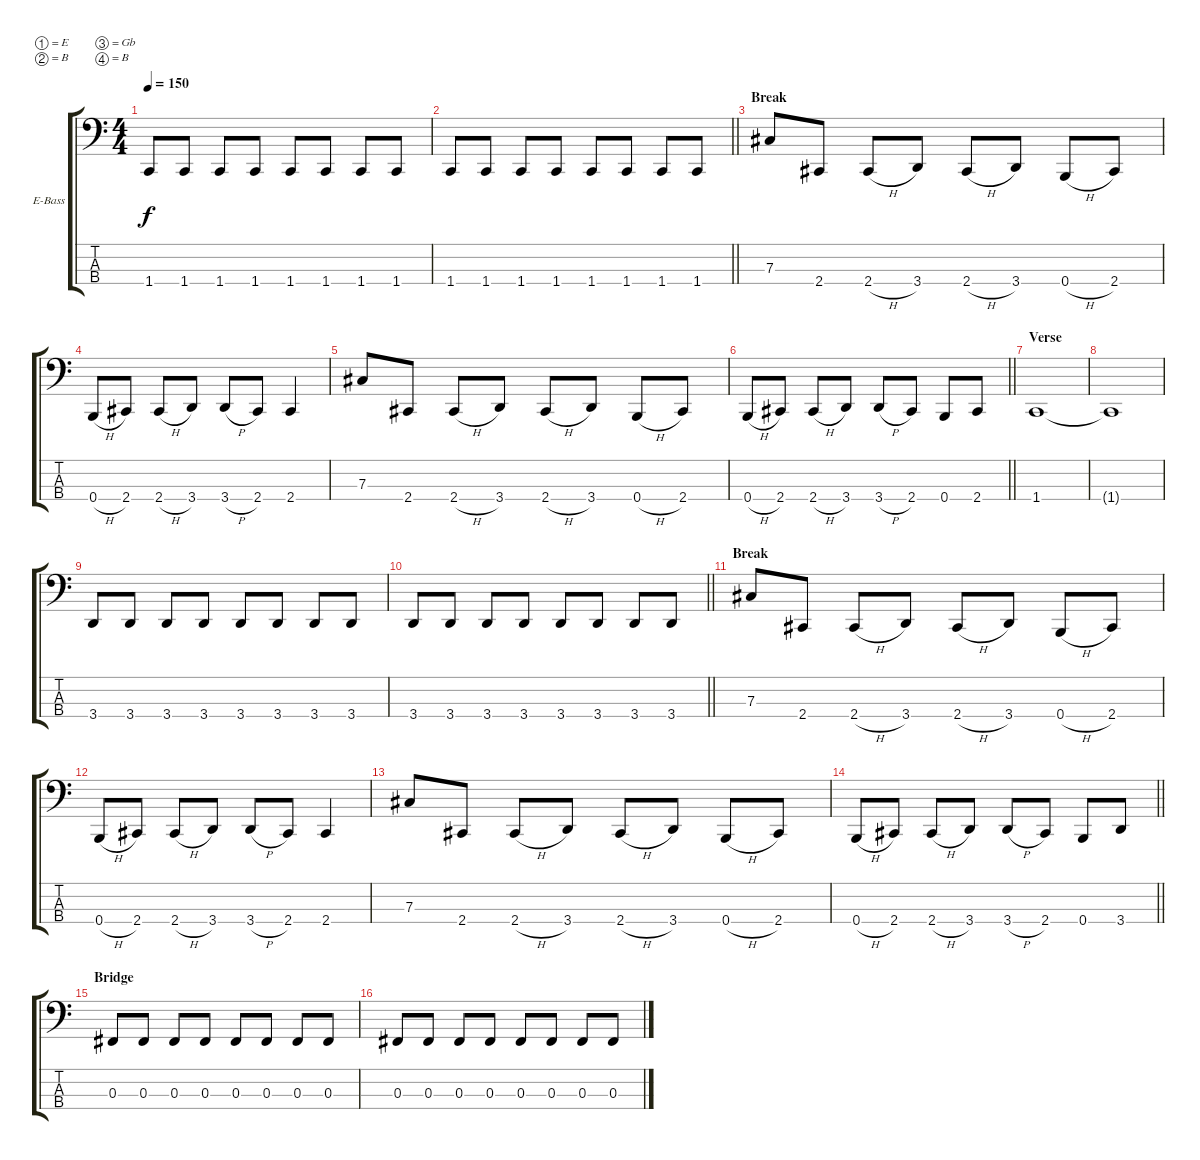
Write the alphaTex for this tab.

\bracketExtendMode groupsimilarinstruments
\firstSystemTrackNameOrientation horizontal
\otherSystemsTrackNameOrientation horizontal
\track ("Adam Duce" "E-Bass") {instrument electricbassfinger}
\staff {score tabs}
\tuning (E2 B1 Gb1 B0)
\ts (4 4)
\tempo 150
\clef f4
\ks c
1.4.8{dy f} 1.4.8 1.4.8 1.4.8 1.4.8 1.4.8 1.4.8 1.4.8 |
\barLineRight lightlight
1.4.8 1.4.8 1.4.8 1.4.8 1.4.8 1.4.8 1.4.8 1.4.8 |
\section ("" "Break")
7.3.8 2.4.8 2.4{h}.8 3.4.8 2.4{h}.8 3.4.8 0.4{h}.8 2.4.8 |
0.4{h}.8 2.4.8 2.4{h}.8 3.4.8 3.4{h}.8 2.4.8 2.4.4 |
7.3.8 2.4.8 2.4{h}.8 3.4.8 2.4{h}.8 3.4.8 0.4{h}.8 2.4.8 |
\barLineRight lightlight
0.4{h}.8 2.4.8 2.4{h}.8 3.4.8 3.4{h}.8 2.4.8 0.4.8 2.4.8 |
\section ("" "Verse")
1.4.1 |
1.4{t}.1 |
3.4.8 3.4.8 3.4.8 3.4.8 3.4.8 3.4.8 3.4.8 3.4.8 |
\barLineRight lightlight
3.4.8 3.4.8 3.4.8 3.4.8 3.4.8 3.4.8 3.4.8 3.4.8 |
\section ("" "Break")
7.3.8 2.4.8 2.4{h}.8 3.4.8 2.4{h}.8 3.4.8 0.4{h}.8 2.4.8 |
0.4{h}.8 2.4.8 2.4{h}.8 3.4.8 3.4{h}.8 2.4.8 2.4.4 |
7.3.8 2.4.8 2.4{h}.8 3.4.8 2.4{h}.8 3.4.8 0.4{h}.8 2.4.8 |
\barLineRight lightlight
0.4{h}.8 2.4.8 2.4{h}.8 3.4.8 3.4{h}.8 2.4.8 0.4.8 3.4.8 |
\section ("" "Bridge")
0.3.8 0.3.8 0.3.8 0.3.8 0.3.8 0.3.8 0.3.8 0.3.8 |
0.3.8 0.3.8 0.3.8 0.3.8 0.3.8 0.3.8 0.3.8 0.3.8
